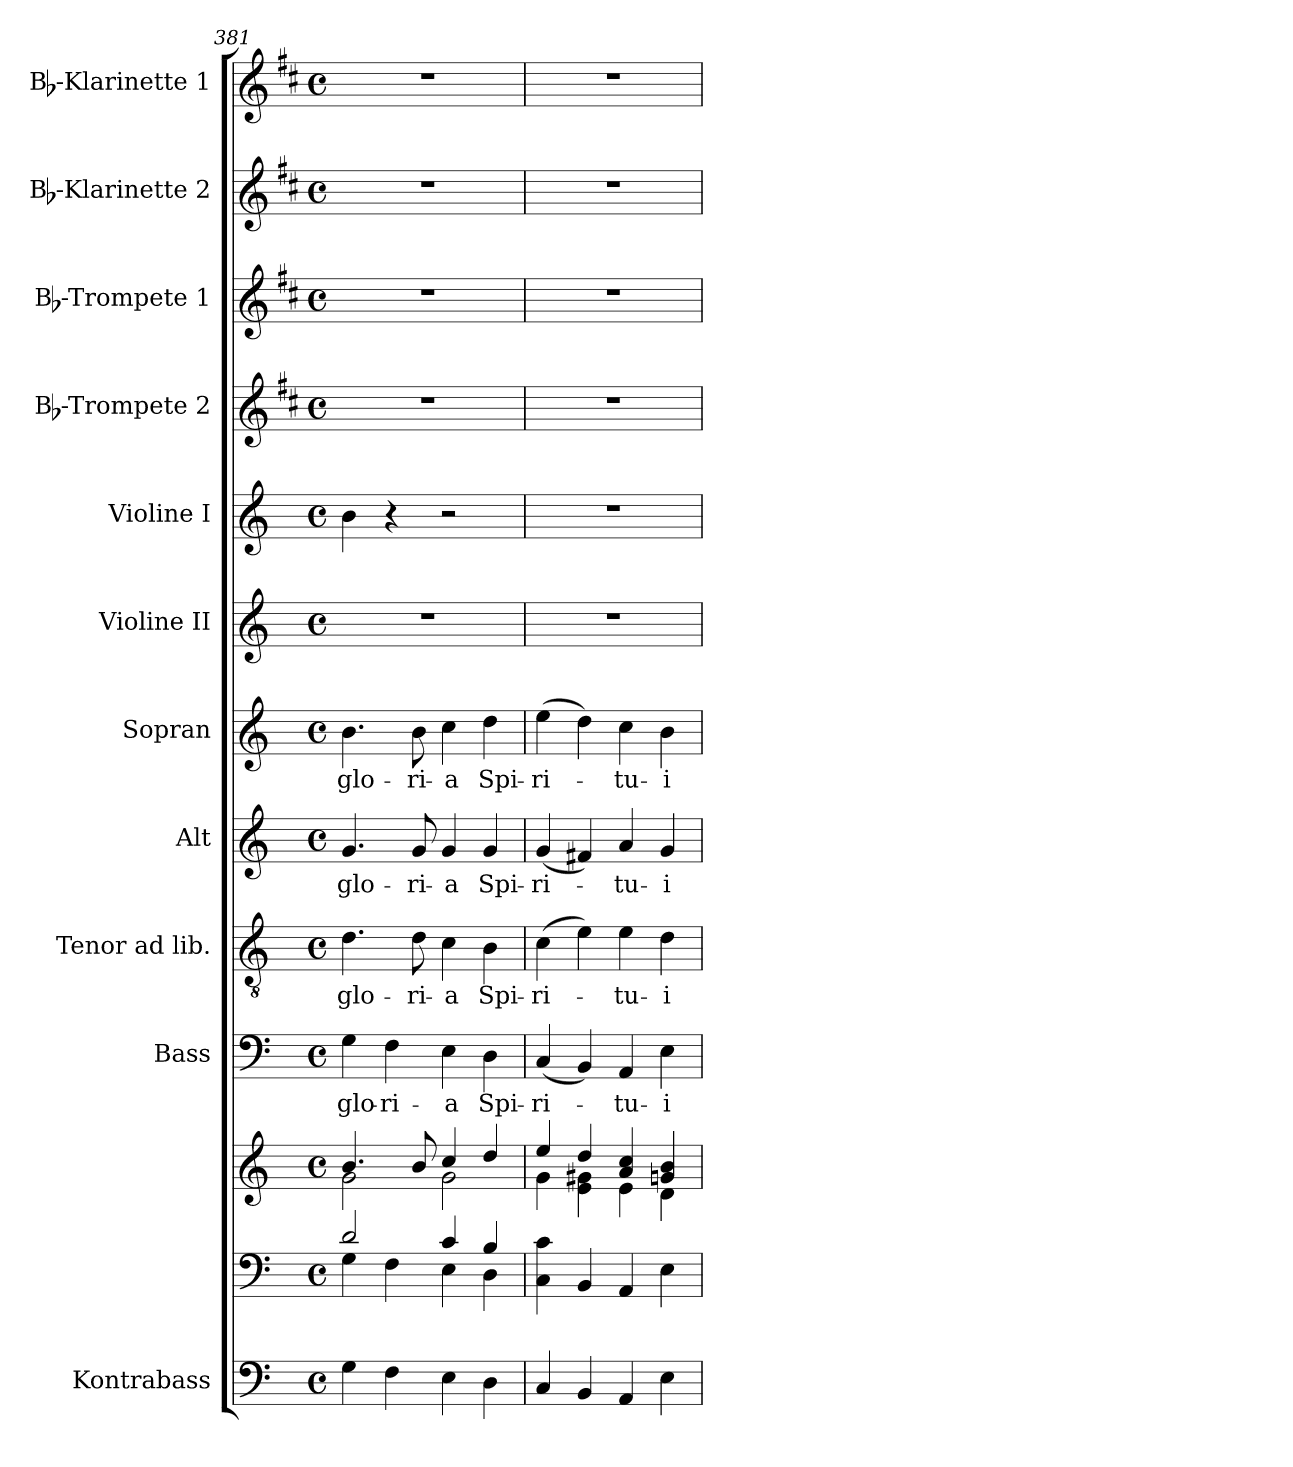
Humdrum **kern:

**kern	**kern	**kern	**kern	**text	**kern	**text	**kern	**text	**kern	**text	**kern	**kern	**kern	**kern	**kern	**kern
*part12	*part11	*part11	*part10	*part10	*part9	*part9	*part8	*part8	*part7	*part7	*part6	*part5	*part4	*part3	*part2	*part1
*staff13	*staff12	*staff11	*staff10	*staff10	*staff9	*staff9	*staff8	*staff8	*staff7	*staff7	*staff6	*staff5	*staff4	*staff3	*staff2	*staff1
*I"Kontrabass	*	*	*I"Bass	*	*I"Tenor ad lib.	*	*I"Alt	*	*I"Sopran	*	*I"Violine II	*I"Violine I	*I"Bb-Trompete 2	*I"Bb-Trompete 1	*I"Bb-Klarinette 2	*I"Bb-Klarinette 1
*I'Kb.	*	*	*I'B.	*	*I'T.	*	*I'A.	*	*I'S.	*	*I'Vl. II	*I'Vl. I	*I'Bb Trp. 2	*I'Bb Trp. 1	*I'Bb Kl. 2	*I'Bb Kl. 1
*clefF4	*clefF4	*clefG2	*clefF4	*	*clefGv2	*	*clefG2	*	*clefG2	*	*clefG2	*clefG2	*clefG2	*clefG2	*clefG2	*clefG2
*ITrd7c12	*	*	*	*	*	*	*	*	*	*	*	*	*ITrd1c2	*ITrd1c2	*ITrd1c2	*ITrd1c2
*k[]	*k[]	*k[]	*k[]	*	*k[]	*	*k[]	*	*k[]	*	*k[]	*k[]	*k[]	*k[]	*k[]	*k[]
*C:	*C:	*C:	*C:	*	*C:	*	*C:	*	*C:	*	*C:	*C:	*C:	*C:	*C:	*C:
*M4/4	*M4/4	*M4/4	*M4/4	*	*M4/4	*	*M4/4	*	*M4/4	*	*M4/4	*M4/4	*M4/4	*M4/4	*M4/4	*M4/4
*met(c)	*met(c)	*met(c)	*met(c)	*	*met(c)	*	*met(c)	*	*met(c)	*	*met(c)	*met(c)	*met(c)	*met(c)	*met(c)	*met(c)
=381	=381	=381	=381	=381	=381	=381	=381	=381	=381	=381	=381	=381	=381	=381	=381	=381
*	*^	*^	*	*	*	*	*	*	*	*	*	*	*	*	*	*
!	!	!	!	!	!	!LO:LY:b	!	!LO:LY:b	!	!LO:LY:b	!	!LO:LY:b	!	!	!	!	!	!
4GG\	2d/	4G\	4.b/	2g\	4G\	glo-	4.d\	glo-	4.g/	glo-	4.b\	glo-	1r	4b\	1r	1r	1r	1r
!	!	!	!	!	!	!LO:LY:b	!	!	!	!	!	!	!	!	!	!	!	!
4FF\	.	4F\	.	.	4F\	-ri-	.	.	.	.	.	.	.	4r	.	.	.	.
!	!	!	!	!	!	!	!	!LO:LY:b	!	!LO:LY:b	!	!LO:LY:b	!	!	!	!	!	!
.	.	.	8b/	.	.	.	8d\	-ri-	8g/	-ri-	8b\	-ri-	.	.	.	.	.	.
!	!	!	!	!	!	!LO:LY:b	!	!LO:LY:b	!	!LO:LY:b	!	!LO:LY:b	!	!	!	!	!	!
4EE\	4c/	4E\	4cc/	2g\	4E\	-a	4c\	-a	4g/	-a	4cc\	-a	.	2r	.	.	.	.
!	!	!	!	!	!	!LO:LY:b	!	!LO:LY:b	!	!LO:LY:b	!	!LO:LY:b	!	!	!	!	!	!
4DD\	4B/	4D\	4dd/	.	4D\	Spi-	4B\	Spi-	4g/	Spi-	4dd\	Spi-	.	.	.	.	.	.
=382	=382	=382	=382	=382	=382	=382	=382	=382	=382	=382	=382	=382	=382	=382	=382	=382	=382	=382
!	!	!	!	!	!	!LO:LY:b	!	!LO:LY:b	!	!LO:LY:b	!	!LO:LY:b	!	!	!	!	!	!
*	*v	*v	*	*	*	*	*	*	*	*	*	*	*	*	*	*	*	*
4CC/	4C\ 4c\	4ee/	4g\	(<4C/	-ri-	(>4c\	-ri-	(<4g/	-ri-	(>4ee\	-ri-	1r	1r	1r	1r	1r	1r
4BBB/	4BB/	4dd/	4e\ 4g#X\	4BB/)	.	4e\)	.	4f#X/)	.	4dd\)	.	.	.	.	.	.	.
!	!	!	!	!	!LO:LY:b	!	!LO:LY:b	!	!LO:LY:b	!	!LO:LY:b	!	!	!	!	!	!
4AAA/	4AA/	4a/ 4cc/	4e\	4AA/	-tu-	4e\	-tu-	4a/	-tu-	4cc\	-tu-	.	.	.	.	.	.
!	!	!	!	!	!LO:LY:b	!	!LO:LY:b	!	!LO:LY:b	!	!LO:LY:b	!	!	!	!	!	!
4EE\	4E\	4g/ 4b/	4d\	4E\	-i	4d\	-i	4g/	-i	4b\	-i	.	.	.	.	.	.
*	*	*v	*v	*	*	*	*	*	*	*	*	*	*	*	*	*	*
=	=	=	=	=	=	=	=	=	=	=	=	=	=	=	=	=
*-	*-	*-	*-	*-	*-	*-	*-	*-	*-	*-	*-	*-	*-	*-	*-	*-
